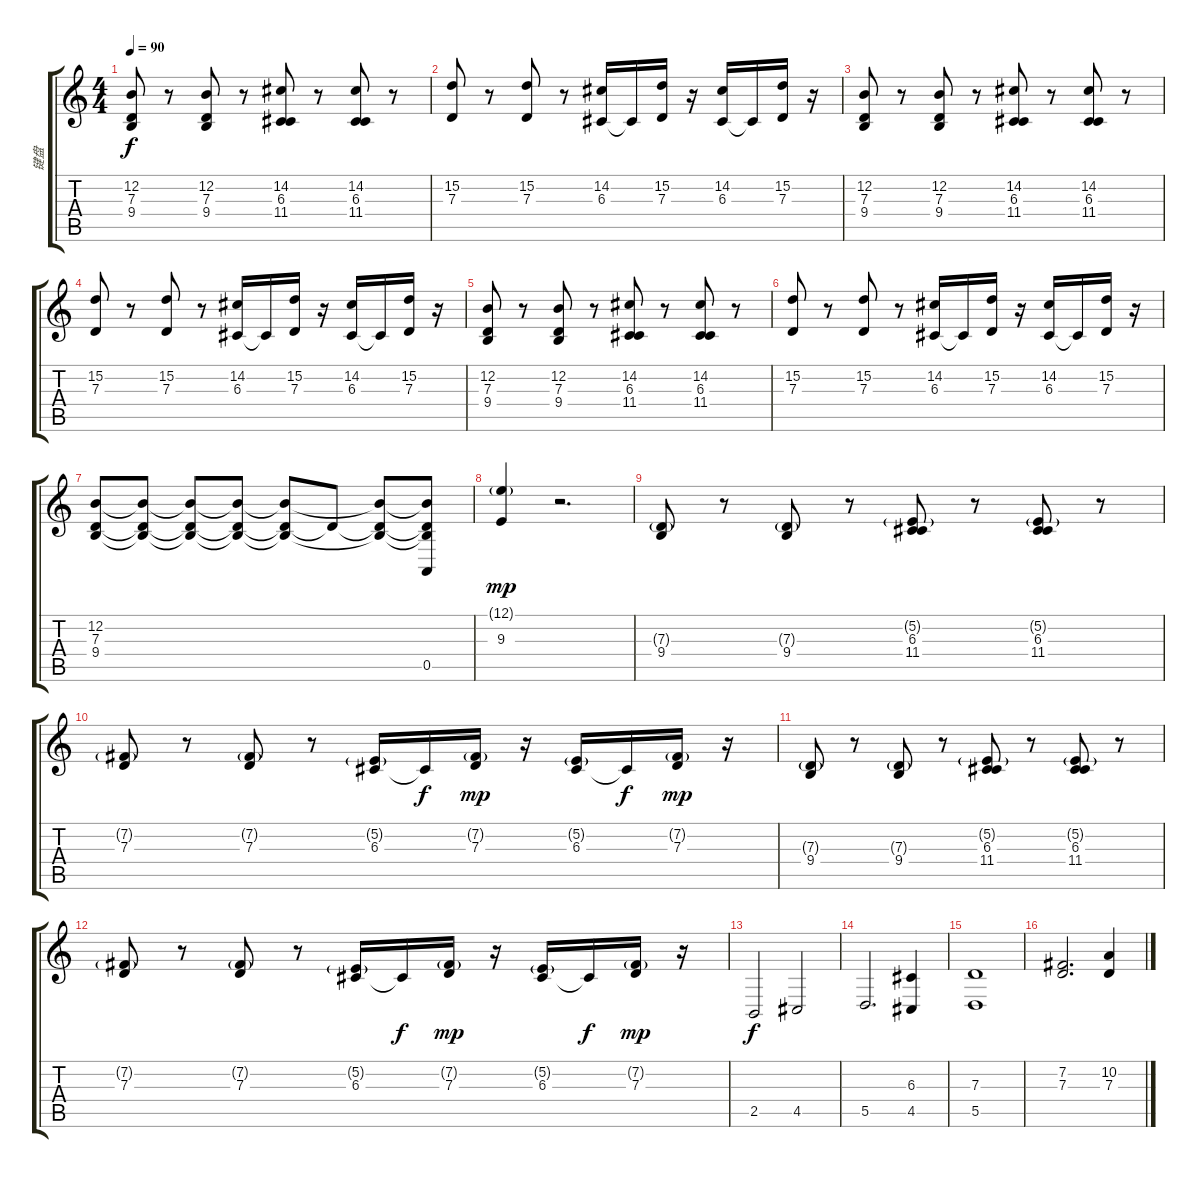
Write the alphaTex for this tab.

\track ("键盘" "键盘") {instrument stringensemble1}
\staff {score tabs}
\tuning (E4 B3 G3 D3 A2 E2) {hide}
\ts (4 4)
\tempo 90
\clef g2
\ks c
(12.2 7.3 9.4).8{dy f volume 8} r.8 (12.2 7.3 9.4).8 r.8 (14.2 6.3 11.4).8 r.8 (14.2 6.3 11.4).8 r.8 |
(15.2 7.3).8 r.8 (15.2 7.3).8 r.8 (14.2 6.3).16 6.3{t}.16 (15.2 7.3).16 r.16 (14.2 6.3).16 6.3{t}.16 (15.2 7.3).16 r.16 |
(12.2 7.3 9.4).8 r.8 (12.2 7.3 9.4).8 r.8 (14.2 6.3 11.4).8 r.8 (14.2 6.3 11.4).8 r.8 |
(15.2 7.3).8 r.8 (15.2 7.3).8 r.8 (14.2 6.3).16 6.3{t}.16 (15.2 7.3).16 r.16 (14.2 6.3).16 6.3{t}.16 (15.2 7.3).16 r.16 |
(12.2 7.3 9.4).8 r.8 (12.2 7.3 9.4).8 r.8 (14.2 6.3 11.4).8 r.8 (14.2 6.3 11.4).8 r.8 |
(15.2 7.3).8 r.8 (15.2 7.3).8 r.8 (14.2 6.3).16 6.3{t}.16 (15.2 7.3).16 r.16 (14.2 6.3).16 6.3{t}.16 (15.2 7.3).16 r.16 |
(12.2 7.3 9.4).8 (12.2{t} 7.3{t} 9.4{t}).8 (12.2{t} 7.3{t} 9.4{t}).8 (12.2{t} 7.3{t} 9.4{t}).8 (12.2{t} 7.3{t} 9.4{t}).8 7.3{t}.8 (12.2{t} 7.3{t} 9.4{t}).8 (12.2{t} 7.3{t} 9.4{t} 0.5).8 |
(12.1{g} 9.3).4{dy mp} r.2{d} |
(7.3{g} 9.4).8 r.8 (7.3{g} 9.4).8 r.8 (5.2{g} 6.3 11.4).8 r.8 (5.2{g} 6.3 11.4).8 r.8 |
(7.2{g} 7.3).8 r.8 (7.2{g} 7.3).8 r.8 (5.2{g} 6.3).16 6.3{t}.16{dy f} (7.2{g} 7.3).16{dy mp} r.16 (5.2{g} 6.3).16 6.3{t}.16{dy f} (7.2{g} 7.3).16{dy mp} r.16 |
(7.3{g} 9.4).8 r.8 (7.3{g} 9.4).8 r.8 (5.2{g} 6.3 11.4).8 r.8 (5.2{g} 6.3 11.4).8 r.8 |
(7.2{g} 7.3).8 r.8 (7.2{g} 7.3).8 r.8 (5.2{g} 6.3).16 6.3{t}.16{dy f} (7.2{g} 7.3).16{dy mp} r.16 (5.2{g} 6.3).16 6.3{t}.16{dy f} (7.2{g} 7.3).16{dy mp} r.16 |
2.5.2{dy f} 4.5.2 |
5.5.2{d} (6.3 4.5).4 |
(7.3 5.5).1 |
(7.2 7.3).2{d} (10.2 7.3).4
